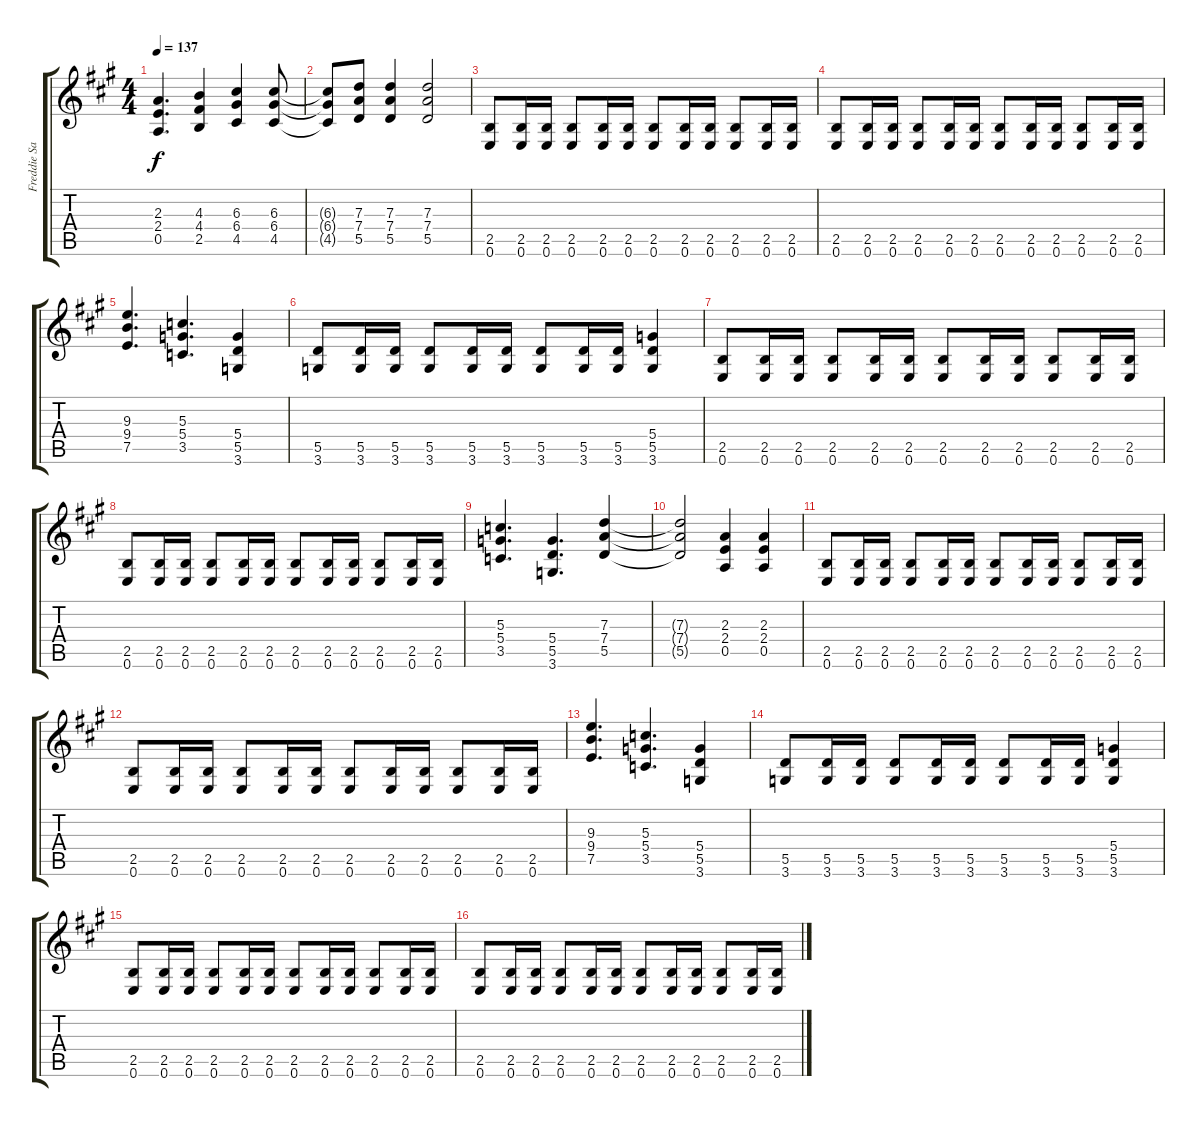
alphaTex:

\track ("Freddie Salem Guitar" "Freddie Sa") {instrument overdrivenguitar}
\staff {score tabs}
\tuning (E4 B3 G3 D3 A2 E2) {hide}
\ts (4 4)
\tempo 137
\clef g2
\ks a
(2.3 2.4 0.5).4{d dy f} (4.3 4.4 2.5).4 (6.3 6.4 4.5).4 (6.3 6.4 4.5).8 |
(6.3{t} 6.4{t} 4.5{t}).8 (7.3 7.4 5.5).8 (7.3 7.4 5.5).4 (7.3 7.4 5.5).2 |
(2.5 0.6).8 (2.5 0.6).16 (2.5 0.6).16 (2.5 0.6).8 (2.5 0.6).16 (2.5 0.6).16 (2.5 0.6).8 (2.5 0.6).16 (2.5 0.6).16 (2.5 0.6).8 (2.5 0.6).16 (2.5 0.6).16 |
(2.5 0.6).8 (2.5 0.6).16 (2.5 0.6).16 (2.5 0.6).8 (2.5 0.6).16 (2.5 0.6).16 (2.5 0.6).8 (2.5 0.6).16 (2.5 0.6).16 (2.5 0.6).8 (2.5 0.6).16 (2.5 0.6).16 |
(9.3 9.4 7.5).4{d} (5.3 5.4 3.5).4{d} (5.4 5.5 3.6).4 |
(5.5 3.6).8 (5.5 3.6).16 (5.5 3.6).16 (5.5 3.6).8 (5.5 3.6).16 (5.5 3.6).16 (5.5 3.6).8 (5.5 3.6).16 (5.5 3.6).16 (5.4 5.5 3.6).4 |
(2.5 0.6).8 (2.5 0.6).16 (2.5 0.6).16 (2.5 0.6).8 (2.5 0.6).16 (2.5 0.6).16 (2.5 0.6).8 (2.5 0.6).16 (2.5 0.6).16 (2.5 0.6).8 (2.5 0.6).16 (2.5 0.6).16 |
(2.5 0.6).8 (2.5 0.6).16 (2.5 0.6).16 (2.5 0.6).8 (2.5 0.6).16 (2.5 0.6).16 (2.5 0.6).8 (2.5 0.6).16 (2.5 0.6).16 (2.5 0.6).8 (2.5 0.6).16 (2.5 0.6).16 |
(5.3 5.4 3.5).4{d} (5.4 5.5 3.6).4{d} (7.3 7.4 5.5).4 |
(7.3{t} 7.4{t} 5.5{t}).2 (2.3 2.4 0.5).4 (2.3 2.4 0.5).4 |
(2.5 0.6).8 (2.5 0.6).16 (2.5 0.6).16 (2.5 0.6).8 (2.5 0.6).16 (2.5 0.6).16 (2.5 0.6).8 (2.5 0.6).16 (2.5 0.6).16 (2.5 0.6).8 (2.5 0.6).16 (2.5 0.6).16 |
(2.5 0.6).8 (2.5 0.6).16 (2.5 0.6).16 (2.5 0.6).8 (2.5 0.6).16 (2.5 0.6).16 (2.5 0.6).8 (2.5 0.6).16 (2.5 0.6).16 (2.5 0.6).8 (2.5 0.6).16 (2.5 0.6).16 |
(9.3 9.4 7.5).4{d} (5.3 5.4 3.5).4{d} (5.4 5.5 3.6).4 |
(5.5 3.6).8 (5.5 3.6).16 (5.5 3.6).16 (5.5 3.6).8 (5.5 3.6).16 (5.5 3.6).16 (5.5 3.6).8 (5.5 3.6).16 (5.5 3.6).16 (5.4 5.5 3.6).4 |
(2.5 0.6).8 (2.5 0.6).16 (2.5 0.6).16 (2.5 0.6).8 (2.5 0.6).16 (2.5 0.6).16 (2.5 0.6).8 (2.5 0.6).16 (2.5 0.6).16 (2.5 0.6).8 (2.5 0.6).16 (2.5 0.6).16 |
(2.5 0.6).8 (2.5 0.6).16 (2.5 0.6).16 (2.5 0.6).8 (2.5 0.6).16 (2.5 0.6).16 (2.5 0.6).8 (2.5 0.6).16 (2.5 0.6).16 (2.5 0.6).8 (2.5 0.6).16 (2.5 0.6).16
